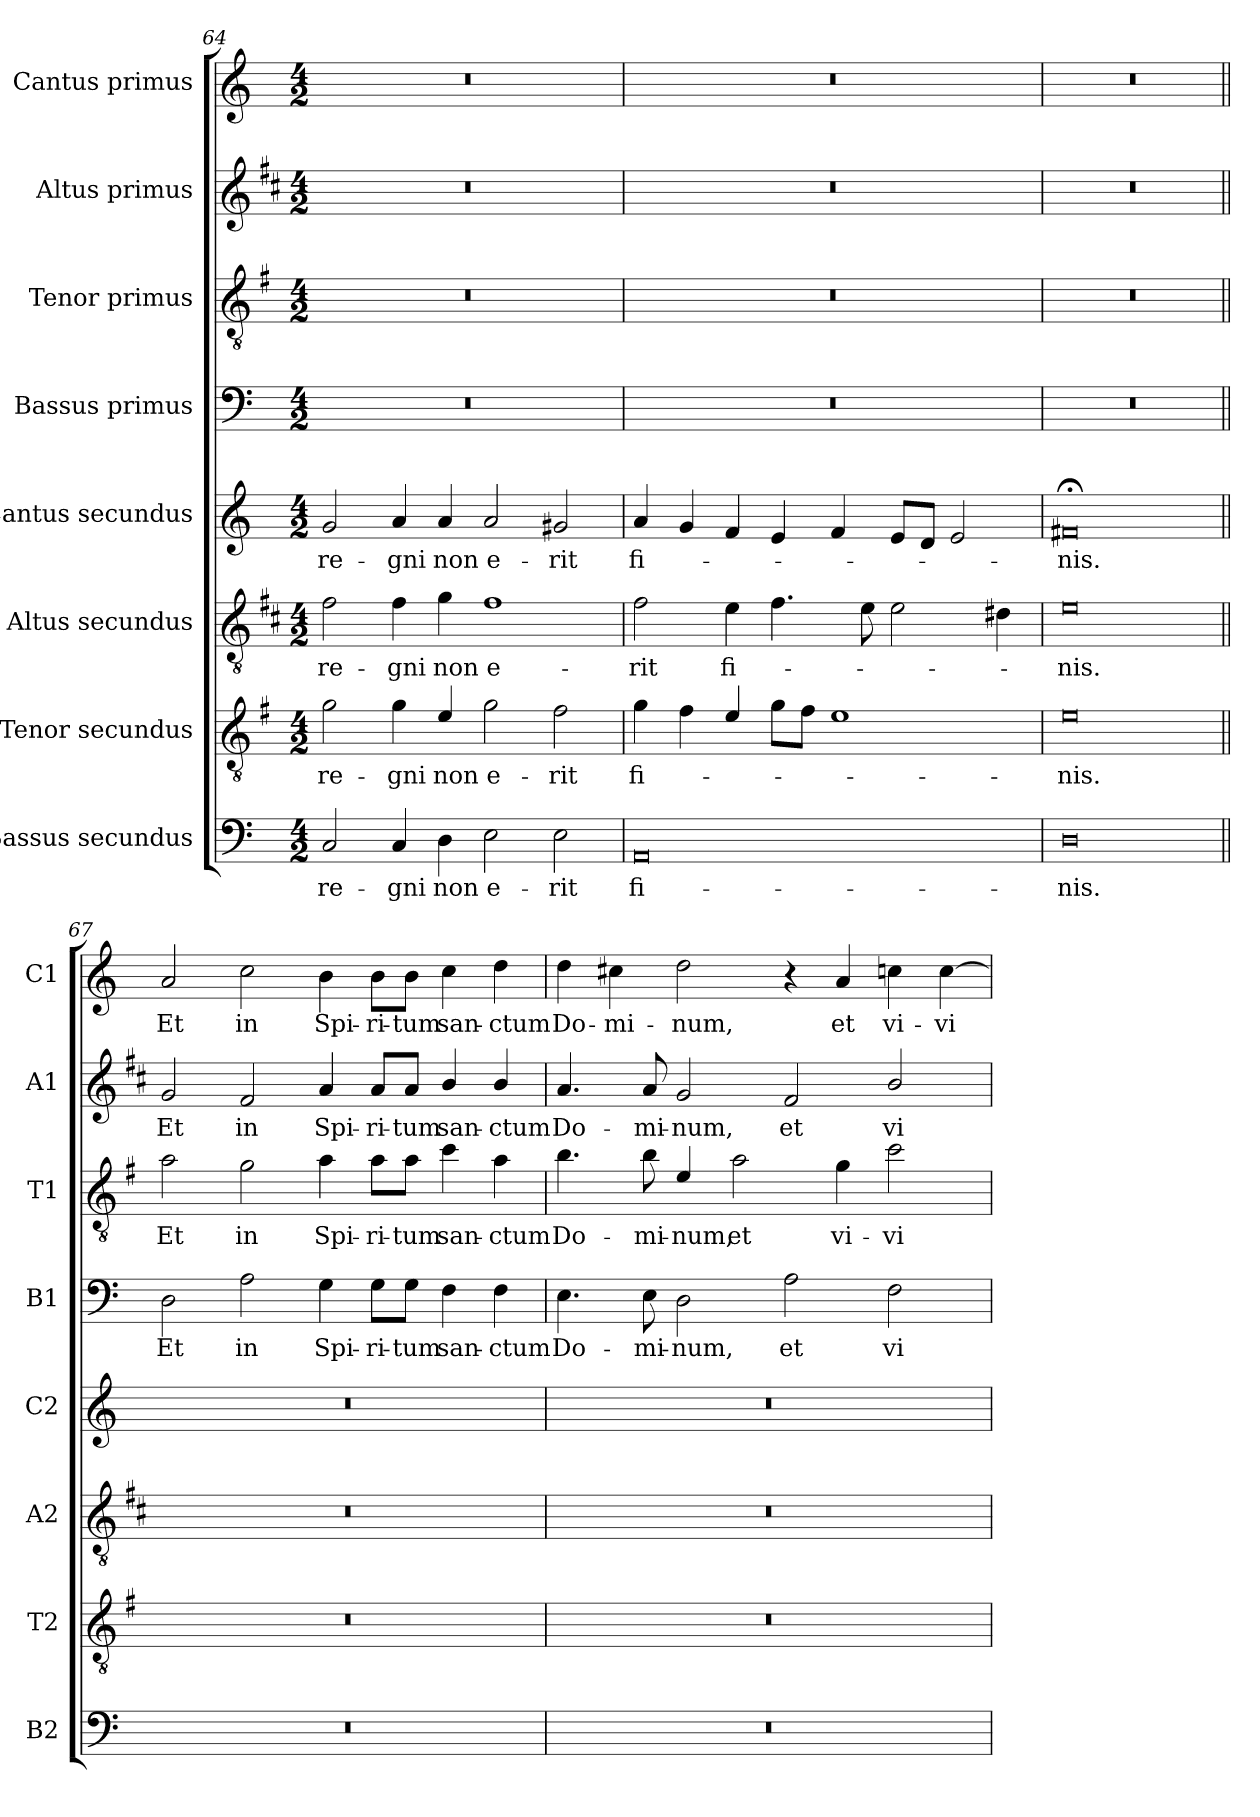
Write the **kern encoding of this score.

**kern	**text	**kern	**text	**kern	**text	**kern	**text	**kern	**text	**kern	**text	**kern	**text	**kern	**text
*part8	*part8	*part7	*part7	*part6	*part6	*part5	*part5	*part4	*part4	*part3	*part3	*part2	*part2	*part1	*part1
*staff8	*staff8	*staff7	*staff7	*staff6	*staff6	*staff5	*staff5	*staff4	*staff4	*staff3	*staff3	*staff2	*staff2	*staff1	*staff1
*I"Bassus secundus	*	*I"Tenor secundus	*	*I"Altus secundus	*	*I"Cantus secundus	*	*I"Bassus primus	*	*I"Tenor primus	*	*I"Altus primus	*	*I"Cantus primus	*
*I'B2	*	*I'T2	*	*I'A2	*	*I'C2	*	*I'B1	*	*I'T1	*	*I'A1	*	*I'C1	*
*clefF4	*	*clefGv2	*	*clefGv2	*	*clefG2	*	*clefF4	*	*clefGv2	*	*clefG2	*	*clefG2	*
*	*	*ITrd4c7	*	*ITrd1c2	*	*	*	*	*	*ITrd4c7	*	*ITrd1c2	*	*	*
*k[]	*	*k[]	*	*k[]	*	*k[]	*	*k[]	*	*k[]	*	*k[]	*	*k[]	*
*C:	*	*C:	*	*C:	*	*C:	*	*C:	*	*C:	*	*C:	*	*C:	*
*M4/2	*	*M4/2	*	*M4/2	*	*M4/2	*	*M4/2	*	*M4/2	*	*M4/2	*	*M4/2	*
=64	=64	=64	=64	=64	=64	=64	=64	=64	=64	=64	=64	=64	=64	=64	=64
!	!LO:LY:b	!	!LO:LY:b	!	!LO:LY:b	!	!LO:LY:b	!	!	!	!	!	!	!	!
2C/	re-	2c\	re-	2e\	re-	2g/	re-	0r	.	0r	.	0r	.	0r	.
!	!LO:LY:b	!	!LO:LY:b	!	!LO:LY:b	!	!LO:LY:b	!	!	!	!	!	!	!	!
4C/	-gni	4c\	-gni	4e\	-gni	4a/	-gni	.	.	.	.	.	.	.	.
!	!LO:LY:b	!	!LO:LY:b	!	!LO:LY:b	!	!LO:LY:b	!	!	!	!	!	!	!	!
4D\	non	4A/	non	4f\	non	4a/	non	.	.	.	.	.	.	.	.
!	!LO:LY:b	!	!LO:LY:b	!	!LO:LY:b	!	!LO:LY:b	!	!	!	!	!	!	!	!
2E\	e-	2c\	e-	1e	e-	2a/	e-	.	.	.	.	.	.	.	.
!	!LO:LY:b	!	!LO:LY:b	!	!	!	!LO:LY:b	!	!	!	!	!	!	!	!
2E\	-rit	2B\	-rit	.	.	2g#X/	-rit	.	.	.	.	.	.	.	.
=65	=65	=65	=65	=65	=65	=65	=65	=65	=65	=65	=65	=65	=65	=65	=65
!	!LO:LY:b	!	!LO:LY:b	!	!LO:LY:b	!	!LO:LY:b	!	!	!	!	!	!	!	!
0AA	fi-	4c\	fi-	2e\	-rit	4a/	fi-	0r	.	0r	.	0r	.	0r	.
.	.	4B\	.	.	.	4g/	.	.	.	.	.	.	.	.	.
!	!	!	!	!	!LO:LY:b	!	!	!	!	!	!	!	!	!	!
.	.	4A/	.	4d\	fi-	4f/	.	.	.	.	.	.	.	.	.
.	.	8c\L	.	4.e\	.	4e/	.	.	.	.	.	.	.	.	.
.	.	8B\J	.	.	.	.	.	.	.	.	.	.	.	.	.
.	.	1A	.	.	.	4f/	.	.	.	.	.	.	.	.	.
.	.	.	.	8d\	.	.	.	.	.	.	.	.	.	.	.
.	.	.	.	2d\	.	8e/L	.	.	.	.	.	.	.	.	.
.	.	.	.	.	.	8d/J	.	.	.	.	.	.	.	.	.
.	.	.	.	.	.	2e/	.	.	.	.	.	.	.	.	.
.	.	.	.	4c#X\	.	.	.	.	.	.	.	.	.	.	.
=66	=66	=66	=66	=66	=66	=66	=66	=66	=66	=66	=66	=66	=66	=66	=66
!	!LO:LY:b	!	!LO:LY:b	!	!LO:LY:b	!	!LO:LY:b	!	!	!	!	!	!	!	!
0D	-nis.	0A	-nis.	0d	-nis.	0f#X;<	-nis.	0r	.	0r	.	0r	.	0r	.
!!LO:LB:g=z
=67||	=67||	=67||	=67||	=67||	=67||	=67||	=67||	=67||	=67||	=67||	=67||	=67||	=67||	=67||	=67||
!	!	!	!	!	!	!	!	!	!LO:LY:b	!	!LO:LY:b	!	!LO:LY:b	!	!LO:LY:b
0r	.	0r	.	0r	.	0r	.	2D\	Et	2d\	Et	2f/	Et	2a/	Et
!	!	!	!	!	!	!	!	!	!LO:LY:b	!	!LO:LY:b	!	!LO:LY:b	!	!LO:LY:b
.	.	.	.	.	.	.	.	2A\	in	2c\	in	2e/	in	2cc\	in
!	!	!	!	!	!	!	!	!	!LO:LY:b	!	!LO:LY:b	!	!LO:LY:b	!	!LO:LY:b
.	.	.	.	.	.	.	.	4G\	Spi-	4d\	Spi-	4g/	Spi-	4b\	Spi-
!	!	!	!	!	!	!	!	!	!LO:LY:b	!	!LO:LY:b	!	!LO:LY:b	!	!LO:LY:b
.	.	.	.	.	.	.	.	8G\L	-ri-	8d\L	-ri-	8g/L	-ri-	8b\L	-ri-
!	!	!	!	!	!	!	!	!	!LO:LY:b	!	!LO:LY:b	!	!LO:LY:b	!	!LO:LY:b
.	.	.	.	.	.	.	.	8G\J	-tum	8d\J	-tum	8g/J	-tum	8b\J	-tum
!	!	!	!	!	!	!	!	!	!LO:LY:b	!	!LO:LY:b	!	!LO:LY:b	!	!LO:LY:b
.	.	.	.	.	.	.	.	4F\	san-	4f\	san-	4a/	san-	4cc\	san-
!	!	!	!	!	!	!	!	!	!LO:LY:b	!	!LO:LY:b	!	!LO:LY:b	!	!LO:LY:b
.	.	.	.	.	.	.	.	4F\	-ctum	4d\	-ctum	4a/	-ctum	4dd\	-ctum
=68	=68	=68	=68	=68	=68	=68	=68	=68	=68	=68	=68	=68	=68	=68	=68
!	!	!	!	!	!	!	!	!	!LO:LY:b	!	!LO:LY:b	!	!LO:LY:b	!	!LO:LY:b
0r	.	0r	.	0r	.	0r	.	4.E\	Do-	4.e\	Do-	4.g/	Do-	4dd\	Do-
!	!	!	!	!	!	!	!	!	!	!	!	!	!	!	!LO:LY:b
.	.	.	.	.	.	.	.	.	.	.	.	.	.	4cc#X\	-mi-
!	!	!	!	!	!	!	!	!	!LO:LY:b	!	!LO:LY:b	!	!LO:LY:b	!	!
.	.	.	.	.	.	.	.	8E\	-mi-	8e\	-mi-	8g/	-mi-	.	.
!	!	!	!	!	!	!	!	!	!LO:LY:b	!	!LO:LY:b	!	!LO:LY:b	!	!LO:LY:b
.	.	.	.	.	.	.	.	2D\	-num,	4A/	-num,	2f/	-num,	2dd\	-num,
!	!	!	!	!	!	!	!	!	!	!	!LO:LY:b	!	!	!	!
.	.	.	.	.	.	.	.	.	.	2d\	et	.	.	.	.
!	!	!	!	!	!	!	!	!	!LO:LY:b	!	!	!	!LO:LY:b	!	!
.	.	.	.	.	.	.	.	2A\	et	.	.	2e/	et	4r	.
!	!	!	!	!	!	!	!	!	!	!	!LO:LY:b	!	!	!	!LO:LY:b
.	.	.	.	.	.	.	.	.	.	4c\	vi-	.	.	4a/	et
!	!	!	!	!	!	!	!	!	!LO:LY:b	!	!LO:LY:b	!	!LO:LY:b	!	!LO:LY:b
.	.	.	.	.	.	.	.	2F\	vi-	2f\	-vi-	2a/	vi-	4ccn\	vi-
!	!	!	!	!	!	!	!	!	!	!	!	!	!	!	!LO:LY:b
.	.	.	.	.	.	.	.	.	.	.	.	.	.	[4cc\	-vi-
=	=	=	=	=	=	=	=	=	=	=	=	=	=	=	=
*-	*-	*-	*-	*-	*-	*-	*-	*-	*-	*-	*-	*-	*-	*-	*-
